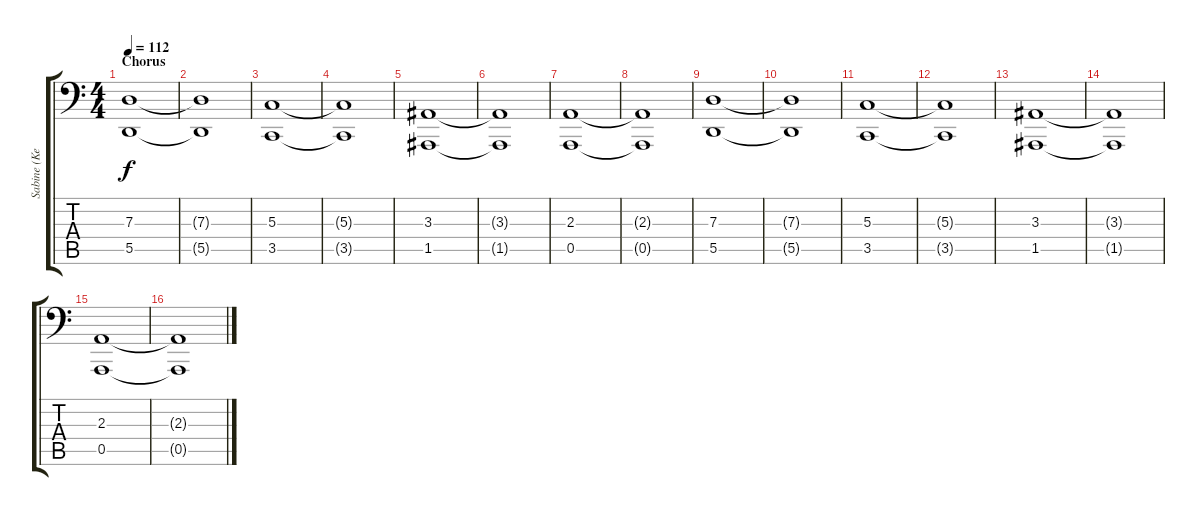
\track ("Sabine (KeybLow)" "Sabine (Ke") {instrument stringensemble1}
\staff {score tabs}
\tuning (E3 B2 G2 D2 A1 E1) {hide}
\ts (4 4)
\section ("" "Chorus")
\tempo 112
\clef f4
\ks c
(7.3 5.5).1{dy f} |
(7.3{t} 5.5{t}).1 |
(5.3 3.5).1 |
(5.3{t} 3.5{t}).1 |
(3.3 1.5).1 |
(3.3{t} 1.5{t}).1 |
(2.3 0.5).1 |
(2.3{t} 0.5{t}).1 |
(7.3 5.5).1 |
(7.3{t} 5.5{t}).1 |
(5.3 3.5).1 |
(5.3{t} 3.5{t}).1 |
(3.3 1.5).1 |
(3.3{t} 1.5{t}).1 |
(2.3 0.5).1 |
(2.3{t} 0.5{t}).1
